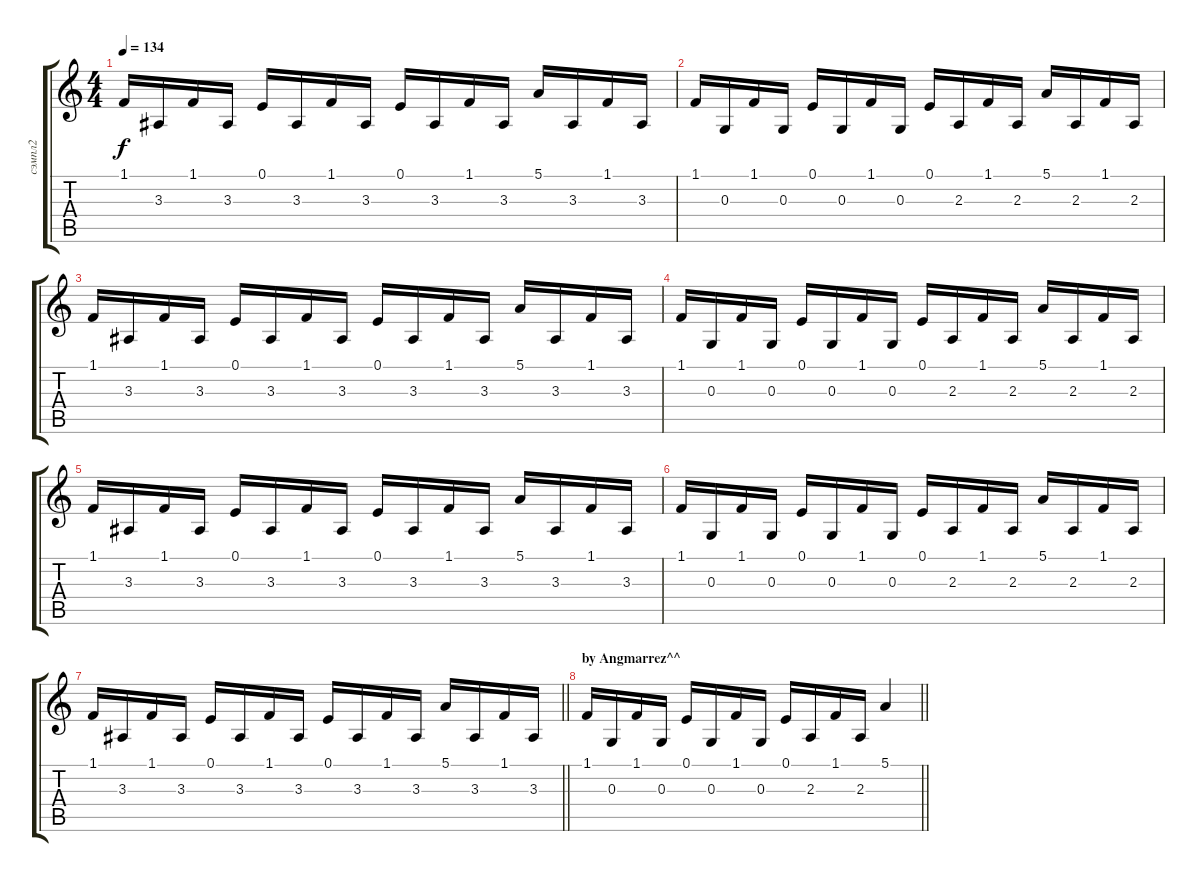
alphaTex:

\track ("сэмпл2" "сэмпл2") {instrument lead2sawtooth}
\staff {score tabs}
\tuning (E4 B3 G3 D3 A2 E2) {hide}
\ts (4 4)
\tempo 134
\clef g2
\ks c
1.1.16{dy f} 3.3.16 1.1.16 3.3.16 0.1.16 3.3.16 1.1.16 3.3.16 0.1.16 3.3.16 1.1.16 3.3.16 5.1.16 3.3.16 1.1.16 3.3.16 |
1.1.16 0.3.16 1.1.16 0.3.16 0.1.16 0.3.16 1.1.16 0.3.16 0.1.16 2.3.16 1.1.16 2.3.16 5.1.16 2.3.16 1.1.16 2.3.16 |
1.1.16 3.3.16 1.1.16 3.3.16 0.1.16 3.3.16 1.1.16 3.3.16 0.1.16 3.3.16 1.1.16 3.3.16 5.1.16 3.3.16 1.1.16 3.3.16 |
1.1.16 0.3.16 1.1.16 0.3.16 0.1.16 0.3.16 1.1.16 0.3.16 0.1.16 2.3.16 1.1.16 2.3.16 5.1.16 2.3.16 1.1.16 2.3.16 |
1.1.16{volume 16} 3.3.16 1.1.16 3.3.16 0.1.16 3.3.16 1.1.16 3.3.16 0.1.16 3.3.16 1.1.16 3.3.16 5.1.16 3.3.16 1.1.16 3.3.16 |
1.1.16 0.3.16 1.1.16 0.3.16 0.1.16 0.3.16 1.1.16 0.3.16 0.1.16 2.3.16 1.1.16 2.3.16 5.1.16 2.3.16 1.1.16 2.3.16 |
\barLineRight lightlight
1.1.16 3.3.16 1.1.16 3.3.16 0.1.16 3.3.16 1.1.16 3.3.16 0.1.16 3.3.16 1.1.16 3.3.16 5.1.16 3.3.16 1.1.16 3.3.16 |
\section ("" "by Angmarrez^^")
\barLineRight lightlight
1.1.16 0.3.16 1.1.16 0.3.16 0.1.16 0.3.16 1.1.16 0.3.16 0.1.16 2.3.16 1.1.16 2.3.16 5.1.4
